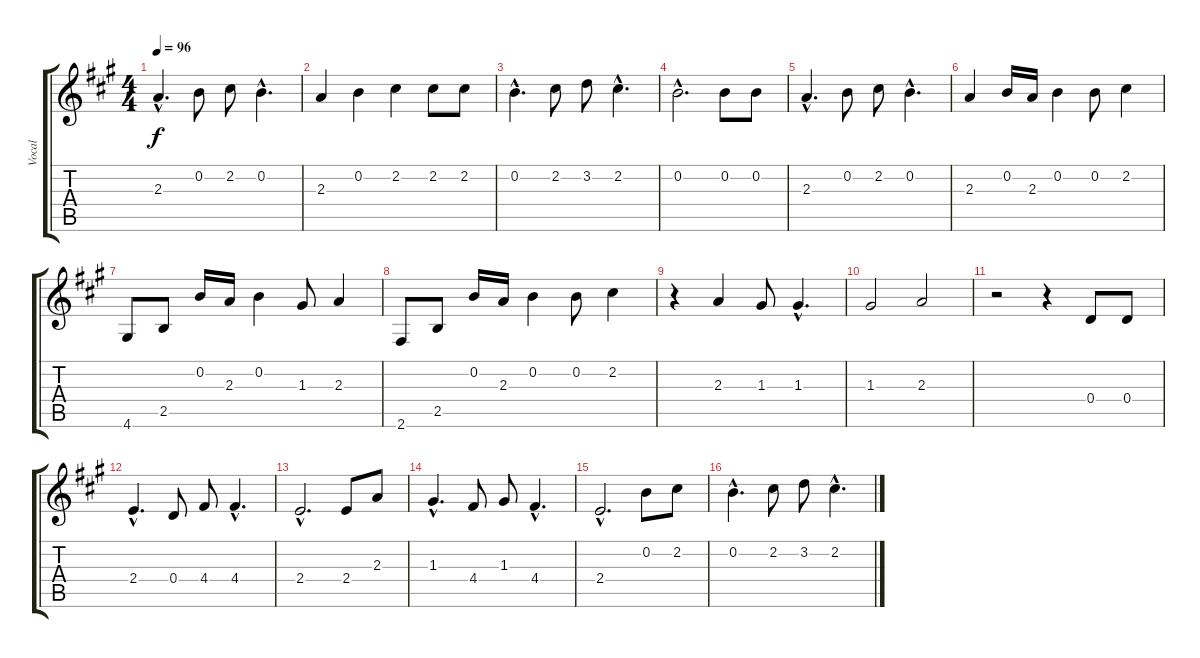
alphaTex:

\track ("Vocal" "Vocal") {instrument acousticguitarsteel}
\staff {score tabs}
\tuning (E4 B3 G3 D3 A2 E2) {hide}
\ts (4 4)
\tempo 96
\clef g2
\ks a
2.3{hac}.4{d dy f} 0.2.8 2.2.8 0.2{hac}.4{d} |
2.3.4 0.2.4 2.2.4 2.2.8 2.2.8 |
0.2{hac}.4{d} 2.2.8 3.2.8 2.2{hac}.4{d} |
0.2{hac}.2{d} 0.2.8 0.2.8 |
2.3{hac}.4{d} 0.2.8 2.2.8 0.2{hac}.4{d} |
2.3.4 0.2.16{instrument acousticbass} 2.3.16 0.2.4 0.2.8 2.2.4 |
4.6.8 2.5.8 0.2.16 2.3.16 0.2.4 1.3.8 2.3.4 |
2.6.8 2.5.8 0.2.16 2.3.16 0.2.4 0.2.8 2.2.4 |
r.4 2.3.4 1.3.8 1.3{hac}.4{d} |
1.3.2 2.3.2 |
r.2 r.4 0.4.8{volume 16 instrument acousticguitarsteel} 0.4.8 |
2.4{hac}.4{d} 0.4.8 4.4.8 4.4{hac}.4{d} |
2.4{hac}.2{d} 2.4.8 2.3.8 |
1.3{hac}.4{d} 4.4.8 1.3.8 4.4{hac}.4{d} |
2.4{hac}.2{d} 0.2.8 2.2.8 |
0.2{hac}.4{d} 2.2.8 3.2.8 2.2{hac}.4{d}
